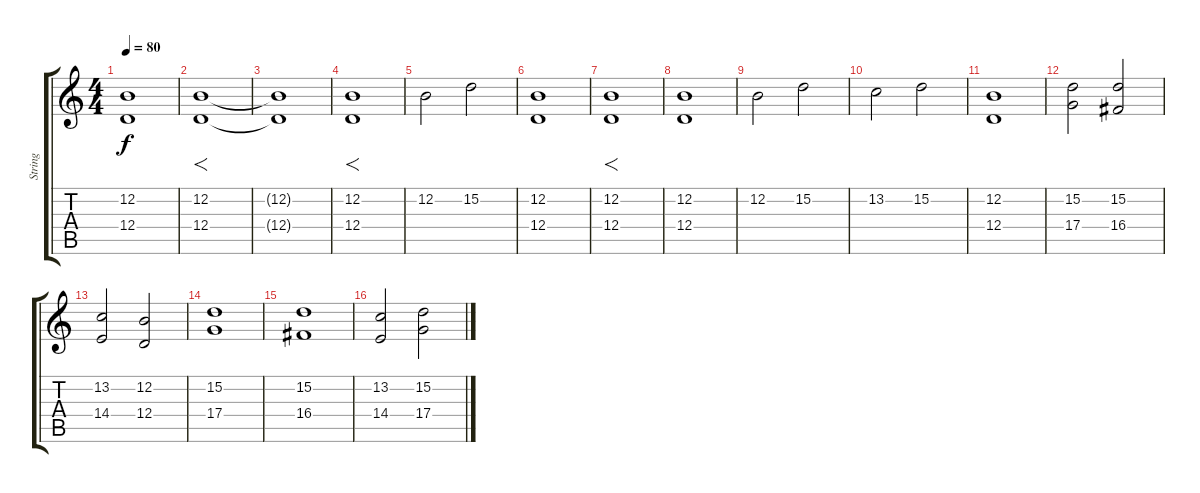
\track ("String" "String") {instrument synthstrings2}
\staff {score tabs}
\tuning (E4 B3 G3 D3 A2 E2) {hide}
\ts (4 4)
\tempo 80
\clef g2
\ks c
(12.2{t} 12.4{t}).1{dy f} |
(12.2 12.4).1{f volume 14} |
(12.2{t} 12.4{t}).1 |
(12.2 12.4).1{f volume 8} |
12.2.2 15.2.2 |
(12.2 12.4).1 |
(12.2 12.4).1{f} |
(12.2 12.4).1 |
12.2.2 15.2.2 |
13.2.2 15.2.2 |
(12.2 12.4).1 |
(15.2 17.4).2 (15.2 16.4).2 |
(13.2 14.4).2 (12.2 12.4).2 |
(15.2 17.4).1 |
(15.2 16.4).1 |
(13.2 14.4).2 (15.2 17.4).2
